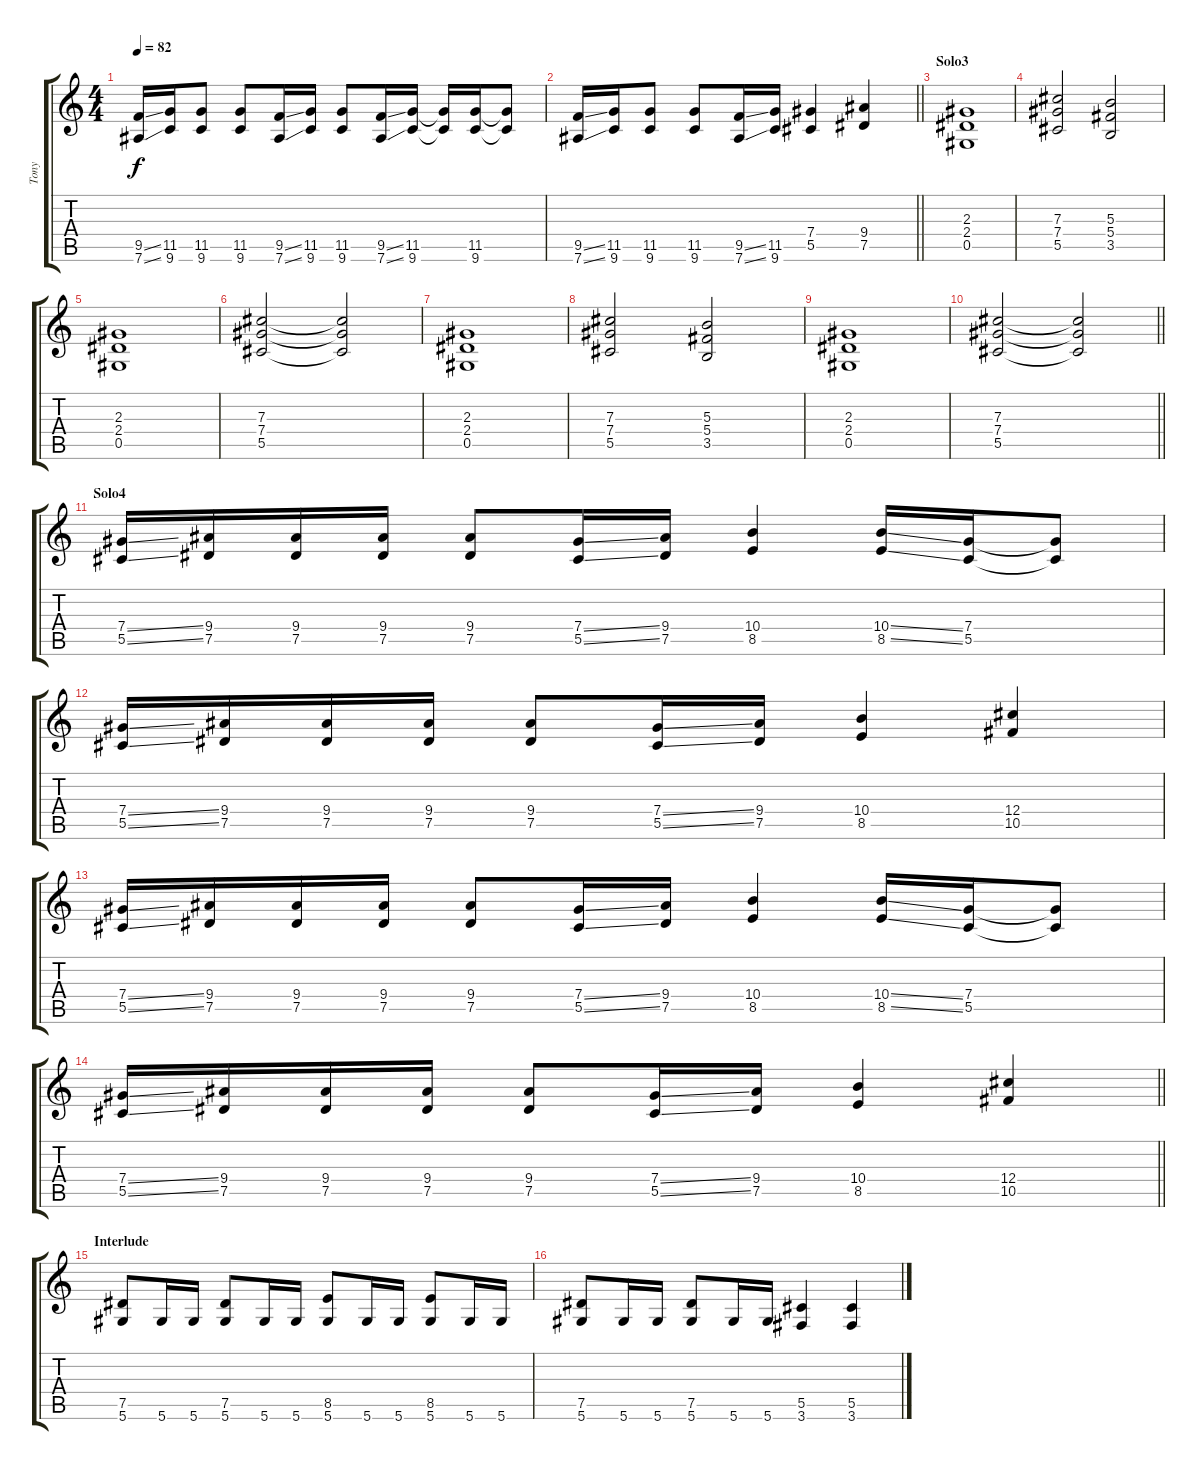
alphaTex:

\track ("Tony" "Tony") {instrument distortionguitar}
\staff {score tabs}
\tuning (Eb4 Bb3 Gb3 Db3 Ab2 Eb2) {hide}
\ts (4 4)
\tempo 82
\clef g2
\ks c
(9.5{ss} 7.6{ss}).16{dy f} (11.5 9.6).16 (11.5 9.6).8 (11.5 9.6).8 (9.5{ss} 7.6{ss}).16 (11.5 9.6).16 (11.5 9.6).8 (9.5{ss} 7.6{ss}).16 (11.5 9.6).16 (11.5{t} 9.6{t}).16 (11.5 9.6).16 (11.5{t} 9.6{t}).8 |
\barLineRight lightlight
(9.5{ss} 7.6{ss}).16 (11.5 9.6).16 (11.5 9.6).8 (11.5 9.6).8 (9.5{ss} 7.6{ss}).16 (11.5 9.6).16 (7.4 5.5).4 (9.4 7.5).4 |
\section ("" "Solo3")
(2.3 2.4 0.5).1 |
(7.3 7.4 5.5).2 (5.3 5.4 3.5).2 |
(2.3 2.4 0.5).1 |
(7.3 7.4 5.5).2 (7.3{t} 7.4{t} 5.5{t}).2 |
(2.3 2.4 0.5).1 |
(7.3 7.4 5.5).2 (5.3 5.4 3.5).2 |
(2.3 2.4 0.5).1 |
\barLineRight lightlight
(7.3 7.4 5.5).2 (7.3{t} 7.4{t} 5.5{t}).2 |
\section ("" "Solo4")
(7.4{ss} 5.5{ss}).16 (9.4 7.5).16 (9.4 7.5).16 (9.4 7.5).16 (9.4 7.5).8 (7.4{ss} 5.5{ss}).16 (9.4 7.5).16 (10.4 8.5).4 (10.4{ss} 8.5{ss}).16 (7.4 5.5).16 (7.4{t} 5.5{t}).8 |
(7.4{ss} 5.5{ss}).16 (9.4 7.5).16 (9.4 7.5).16 (9.4 7.5).16 (9.4 7.5).8 (7.4{ss} 5.5{ss}).16 (9.4 7.5).16 (10.4 8.5).4 (12.4 10.5).4 |
(7.4{ss} 5.5{ss}).16 (9.4 7.5).16 (9.4 7.5).16 (9.4 7.5).16 (9.4 7.5).8 (7.4{ss} 5.5{ss}).16 (9.4 7.5).16 (10.4 8.5).4 (10.4{ss} 8.5{ss}).16 (7.4 5.5).16 (7.4{t} 5.5{t}).8 |
\barLineRight lightlight
(7.4{ss} 5.5{ss}).16 (9.4 7.5).16 (9.4 7.5).16 (9.4 7.5).16 (9.4 7.5).8 (7.4{ss} 5.5{ss}).16 (9.4 7.5).16 (10.4 8.5).4 (12.4 10.5).4 |
\section ("" "Interlude")
(7.5 5.6).8 5.6.16 5.6.16 (7.5 5.6).8 5.6.16 5.6.16 (8.5 5.6).8 5.6.16 5.6.16 (8.5 5.6).8 5.6.16 5.6.16 |
(7.5 5.6).8 5.6.16 5.6.16 (7.5 5.6).8 5.6.16 5.6.16 (5.5 3.6).4 (5.5 3.6).4
